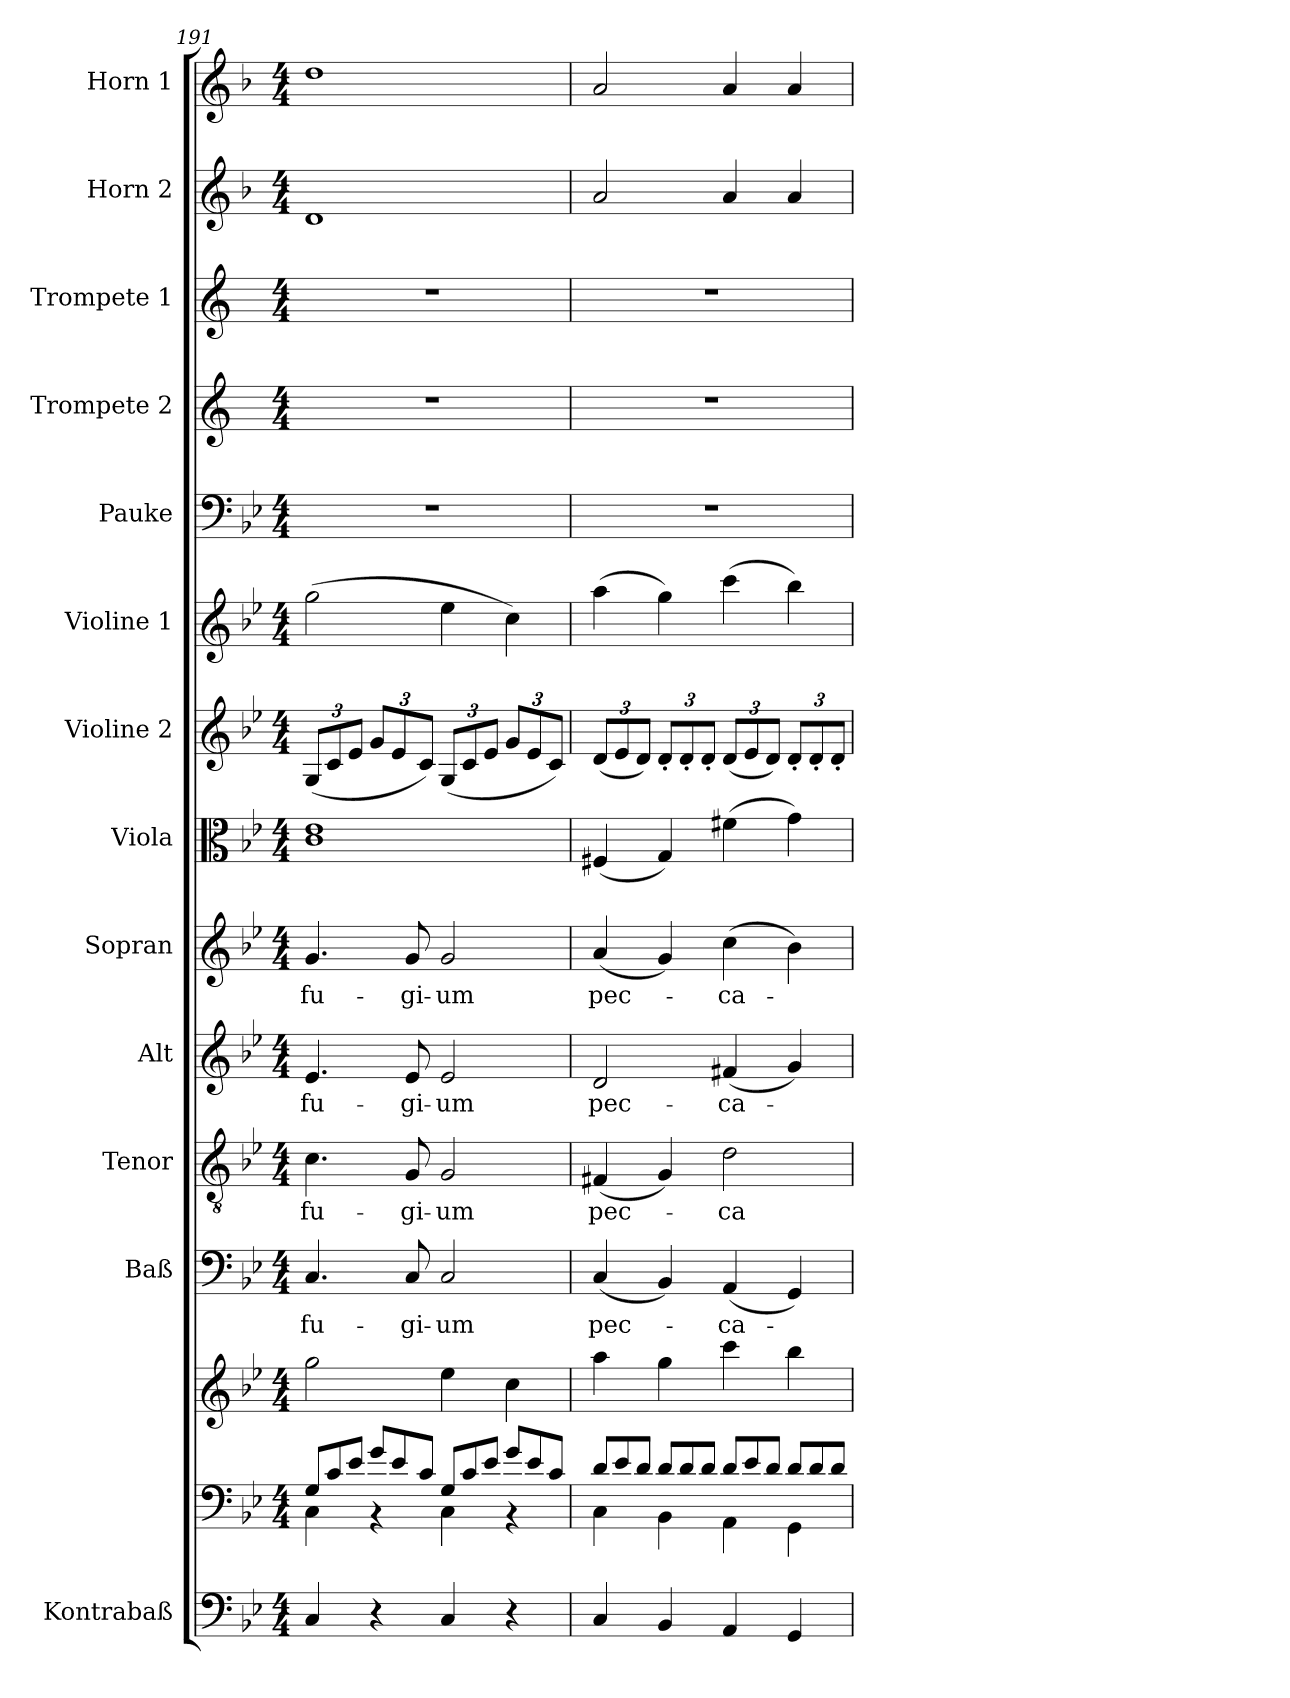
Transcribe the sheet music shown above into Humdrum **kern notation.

**kern	**kern	**kern	**kern	**text	**kern	**text	**kern	**text	**kern	**text	**kern	**kern	**kern	**kern	**kern	**kern	**kern	**kern
*part14	*part13	*part13	*part12	*part12	*part11	*part11	*part10	*part10	*part9	*part9	*part8	*part7	*part6	*part5	*part4	*part3	*part2	*part1
*staff15	*staff14	*staff13	*staff12	*staff12	*staff11	*staff11	*staff10	*staff10	*staff9	*staff9	*staff8	*staff7	*staff6	*staff5	*staff4	*staff3	*staff2	*staff1
*I"Kontrabaß	*	*	*I"Baß	*	*I"Tenor	*	*I"Alt	*	*I"Sopran	*	*I"Viola	*I"Violine 2	*I"Violine 1	*I"Pauke	*I"Trompete 2	*I"Trompete 1	*I"Horn 2	*I"Horn 1
*I'Kb.	*	*	*	*	*	*	*	*	*	*	*I'Vla.	*I'Vl. 2	*I'Vl. 1	*	*I'Tr. 2	*I'Tr. 1	*I'Hr. 2	*I'Hr. 1
*clefF4	*clefF4	*clefG2	*clefF4	*	*clefGv2	*	*clefG2	*	*clefG2	*	*clefC3	*clefG2	*clefG2	*clefF4	*clefG2	*clefG2	*clefG2	*clefG2
*ITrd7c12	*	*	*	*	*	*	*	*	*	*	*	*	*	*	*ITrd1c2	*ITrd1c2	*ITrd4c7	*ITrd4c7
*k[b-e-]	*k[b-e-]	*k[b-e-]	*k[b-e-]	*	*k[b-e-]	*	*k[b-e-]	*	*k[b-e-]	*	*k[b-e-]	*k[b-e-]	*k[b-e-]	*k[b-e-]	*k[b-e-]	*k[b-e-]	*k[b-e-]	*k[b-e-]
*B-:	*B-:	*B-:	*B-:	*	*B-:	*	*B-:	*	*B-:	*	*B-:	*B-:	*B-:	*B-:	*B-:	*B-:	*B-:	*B-:
*M4/4	*M4/4	*M4/4	*M4/4	*	*M4/4	*	*M4/4	*	*M4/4	*	*M4/4	*M4/4	*M4/4	*M4/4	*M4/4	*M4/4	*M4/4	*M4/4
*	*Xtuplet	*	*	*	*	*	*	*	*	*	*	*	*	*	*	*	*	*
=191	=191	=191	=191	=191	=191	=191	=191	=191	=191	=191	=191	=191	=191	=191	=191	=191	=191	=191
*	*^	*	*	*	*	*	*	*	*	*	*	*	*	*	*	*	*	*
!	!	!	!	!	!LO:LY:b	!	!LO:LY:b	!	!LO:LY:b	!	!LO:LY:b	!	!	!	!	!	!	!	!
4CC/	12G/L	4C\	2gg\	4.C/	-fu-	4.c\	-fu-	4.e-/	-fu-	4.g/	-fu-	1c 1e-	(<12G/L	(>2gg\	1r	1r	1r	1G	1g
.	12c/	.	.	.	.	.	.	.	.	.	.	.	12c/	.	.	.	.	.	.
.	12e-/J	.	.	.	.	.	.	.	.	.	.	.	12e-/J	.	.	.	.	.	.
4r	12g/L	4r	.	.	.	.	.	.	.	.	.	.	12g/L	.	.	.	.	.	.
.	12e-/	.	.	.	.	.	.	.	.	.	.	.	12e-/	.	.	.	.	.	.
!	!	!	!	!	!LO:LY:b	!	!LO:LY:b	!	!LO:LY:b	!	!LO:LY:b	!	!	!	!	!	!	!	!
.	.	.	.	8C/	-gi-	8G/	-gi-	8e-/	-gi-	8g/	-gi-	.	.	.	.	.	.	.	.
.	12c/J	.	.	.	.	.	.	.	.	.	.	.	12c/J)	.	.	.	.	.	.
!	!	!	!	!	!LO:LY:b	!	!LO:LY:b	!	!LO:LY:b	!	!LO:LY:b	!	!	!	!	!	!	!	!
4CC/	12G/L	4C\	4ee-\	2C/	-um	2G/	-um	2e-/	-um	2g/	-um	.	(<12G/L	4ee-\	.	.	.	.	.
.	12c/	.	.	.	.	.	.	.	.	.	.	.	12c/	.	.	.	.	.	.
.	12e-/J	.	.	.	.	.	.	.	.	.	.	.	12e-/J	.	.	.	.	.	.
4r	12g/L	4r	4cc\	.	.	.	.	.	.	.	.	.	12g/L	4cc\)	.	.	.	.	.
.	12e-/	.	.	.	.	.	.	.	.	.	.	.	12e-/	.	.	.	.	.	.
.	12c/J	.	.	.	.	.	.	.	.	.	.	.	12c/J)	.	.	.	.	.	.
=192	=192	=192	=192	=192	=192	=192	=192	=192	=192	=192	=192	=192	=192	=192	=192	=192	=192	=192	=192
!	!	!	!	!	!LO:LY:b	!	!LO:LY:b	!	!LO:LY:b	!	!LO:LY:b	!	!	!	!	!	!	!	!
4CC/	12d/L	4C\	4aa\	(<4C/	pec-	(<4F#X/	pec-	2d/	pec-	(<4a/	pec-	(<4F#X/	(<12d/L	(>4aa\	1r	1r	1r	2d/	2d/
.	12e-/	.	.	.	.	.	.	.	.	.	.	.	12e-/	.	.	.	.	.	.
.	12d/J	.	.	.	.	.	.	.	.	.	.	.	12d/J)	.	.	.	.	.	.
4BBB-/	12d/L	4BB-\	4gg\	4BB-/)	.	4G/)	.	.	.	4g/)	.	4G/)	12d'</L	4gg\)	.	.	.	.	.
.	12d/	.	.	.	.	.	.	.	.	.	.	.	12d'</	.	.	.	.	.	.
.	12d/J	.	.	.	.	.	.	.	.	.	.	.	12d'</J	.	.	.	.	.	.
!	!	!	!	!	!LO:LY:b	!	!LO:LY:b	!	!LO:LY:b	!	!LO:LY:b	!	!	!	!	!	!	!	!
4AAA/	12d/L	4AA\	4ccc\	(<4AA/	-ca-	2d\	-ca-	(<4f#X/	-ca-	(>4cc\	-ca-	(>4f#X\	(<12d/L	(>4ccc\	.	.	.	4d/	4d/
.	12e-/	.	.	.	.	.	.	.	.	.	.	.	12e-/	.	.	.	.	.	.
.	12d/J	.	.	.	.	.	.	.	.	.	.	.	12d/J)	.	.	.	.	.	.
4GGG/	12d/L	4GG\	4bb-\	4GG/)	.	.	.	4g/)	.	4b-\)	.	4g\)	12d'</L	4bb-\)	.	.	.	4d/	4d/
.	12d/	.	.	.	.	.	.	.	.	.	.	.	12d'</	.	.	.	.	.	.
.	12d/J	.	.	.	.	.	.	.	.	.	.	.	12d'</J	.	.	.	.	.	.
*	*v	*v	*	*	*	*	*	*	*	*	*	*	*	*	*	*	*	*	*
=	=	=	=	=	=	=	=	=	=	=	=	=	=	=	=	=	=	=
*-	*-	*-	*-	*-	*-	*-	*-	*-	*-	*-	*-	*-	*-	*-	*-	*-	*-	*-
